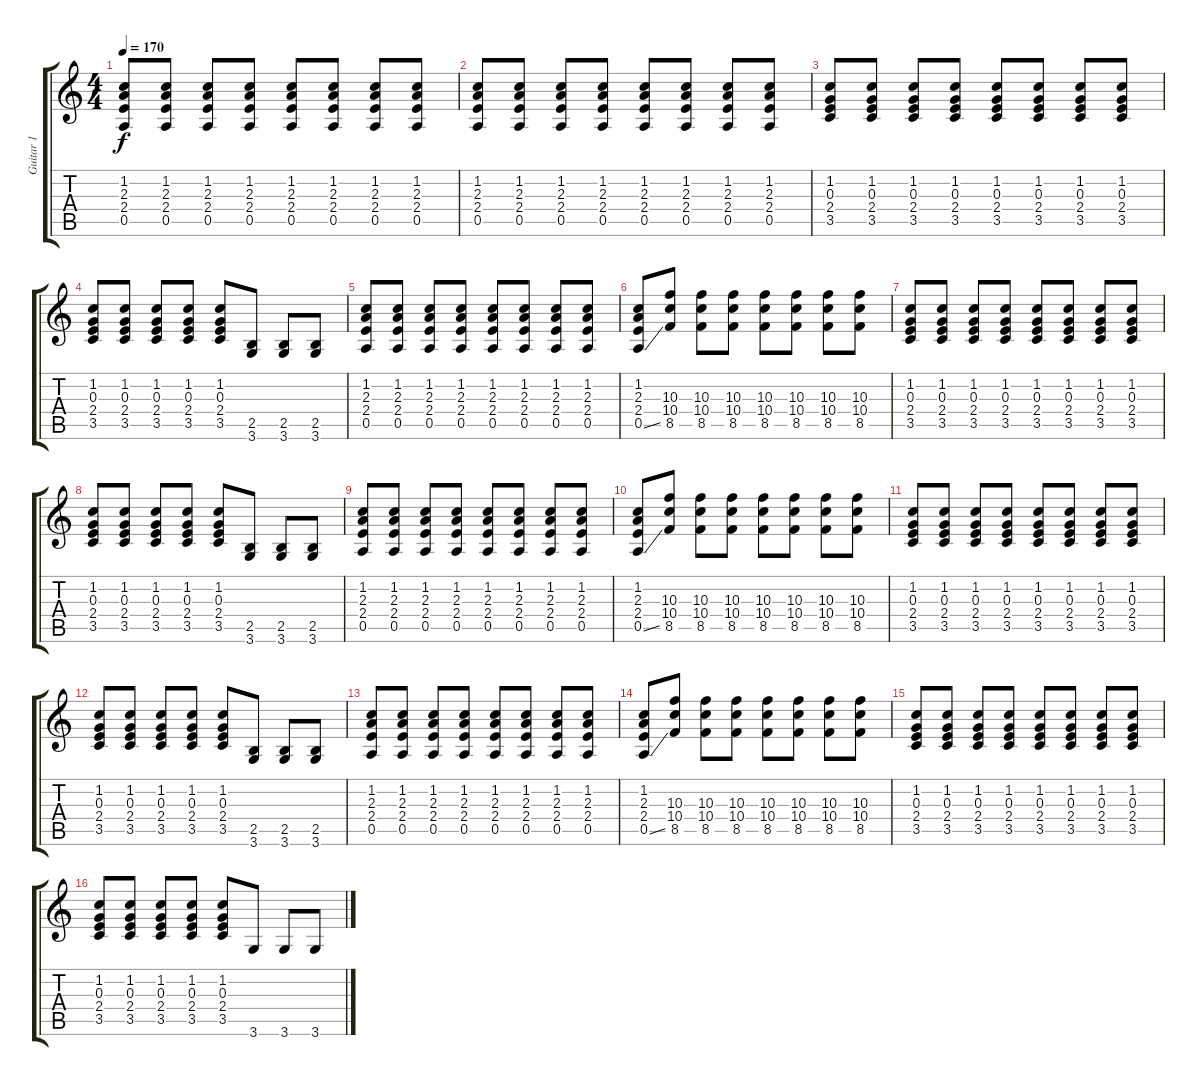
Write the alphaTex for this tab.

\track ("Guitar 1" "Guitar 1") {instrument electricguitarclean}
\staff {score tabs}
\tuning (E4 B3 G3 D3 A2 E2) {hide}
\ts (4 4)
\tempo 170
\clef g2
\ks c
(1.2 2.3 2.4 0.5).8{dy f} (1.2 2.3 2.4 0.5).8 (1.2 2.3 2.4 0.5).8 (1.2 2.3 2.4 0.5).8 (1.2 2.3 2.4 0.5).8 (1.2 2.3 2.4 0.5).8 (1.2 2.3 2.4 0.5).8 (1.2 2.3 2.4 0.5).8 |
(1.2 2.3 2.4 0.5).8 (1.2 2.3 2.4 0.5).8 (1.2 2.3 2.4 0.5).8 (1.2 2.3 2.4 0.5).8 (1.2 2.3 2.4 0.5).8 (1.2 2.3 2.4 0.5).8 (1.2 2.3 2.4 0.5).8 (1.2 2.3 2.4 0.5).8 |
(1.2 0.3 2.4 3.5).8 (1.2 0.3 2.4 3.5).8 (1.2 0.3 2.4 3.5).8 (1.2 0.3 2.4 3.5).8 (1.2 0.3 2.4 3.5).8 (1.2 0.3 2.4 3.5).8 (1.2 0.3 2.4 3.5).8 (1.2 0.3 2.4 3.5).8 |
(1.2 0.3 2.4 3.5).8 (1.2 0.3 2.4 3.5).8 (1.2 0.3 2.4 3.5).8 (1.2 0.3 2.4 3.5).8 (1.2 0.3 2.4 3.5).8 (2.5 3.6).8 (2.5 3.6).8 (2.5 3.6).8 |
(1.2 2.3 2.4 0.5).8 (1.2 2.3 2.4 0.5).8 (1.2 2.3 2.4 0.5).8 (1.2 2.3 2.4 0.5).8 (1.2 2.3 2.4 0.5).8 (1.2 2.3 2.4 0.5).8 (1.2 2.3 2.4 0.5).8 (1.2 2.3 2.4 0.5).8 |
(1.2 2.3 2.4 0.5{ss}).8 (10.3 10.4 8.5).8 (10.3 10.4 8.5).8 (10.3 10.4 8.5).8 (10.3 10.4 8.5).8 (10.3 10.4 8.5).8 (10.3 10.4 8.5).8 (10.3 10.4 8.5).8 |
(1.2 0.3 2.4 3.5).8 (1.2 0.3 2.4 3.5).8 (1.2 0.3 2.4 3.5).8 (1.2 0.3 2.4 3.5).8 (1.2 0.3 2.4 3.5).8 (1.2 0.3 2.4 3.5).8 (1.2 0.3 2.4 3.5).8 (1.2 0.3 2.4 3.5).8 |
(1.2 0.3 2.4 3.5).8 (1.2 0.3 2.4 3.5).8 (1.2 0.3 2.4 3.5).8 (1.2 0.3 2.4 3.5).8 (1.2 0.3 2.4 3.5).8 (2.5 3.6).8 (2.5 3.6).8 (2.5 3.6).8 |
(1.2 2.3 2.4 0.5).8 (1.2 2.3 2.4 0.5).8 (1.2 2.3 2.4 0.5).8 (1.2 2.3 2.4 0.5).8 (1.2 2.3 2.4 0.5).8 (1.2 2.3 2.4 0.5).8 (1.2 2.3 2.4 0.5).8 (1.2 2.3 2.4 0.5).8 |
(1.2 2.3 2.4 0.5{ss}).8 (10.3 10.4 8.5).8 (10.3 10.4 8.5).8 (10.3 10.4 8.5).8 (10.3 10.4 8.5).8 (10.3 10.4 8.5).8 (10.3 10.4 8.5).8 (10.3 10.4 8.5).8 |
(1.2 0.3 2.4 3.5).8 (1.2 0.3 2.4 3.5).8 (1.2 0.3 2.4 3.5).8 (1.2 0.3 2.4 3.5).8 (1.2 0.3 2.4 3.5).8 (1.2 0.3 2.4 3.5).8 (1.2 0.3 2.4 3.5).8 (1.2 0.3 2.4 3.5).8 |
(1.2 0.3 2.4 3.5).8 (1.2 0.3 2.4 3.5).8 (1.2 0.3 2.4 3.5).8 (1.2 0.3 2.4 3.5).8 (1.2 0.3 2.4 3.5).8 (2.5 3.6).8 (2.5 3.6).8 (2.5 3.6).8 |
(1.2 2.3 2.4 0.5).8 (1.2 2.3 2.4 0.5).8 (1.2 2.3 2.4 0.5).8 (1.2 2.3 2.4 0.5).8 (1.2 2.3 2.4 0.5).8 (1.2 2.3 2.4 0.5).8 (1.2 2.3 2.4 0.5).8 (1.2 2.3 2.4 0.5).8 |
(1.2 2.3 2.4 0.5{ss}).8 (10.3 10.4 8.5).8 (10.3 10.4 8.5).8 (10.3 10.4 8.5).8 (10.3 10.4 8.5).8 (10.3 10.4 8.5).8 (10.3 10.4 8.5).8 (10.3 10.4 8.5).8 |
(1.2 0.3 2.4 3.5).8 (1.2 0.3 2.4 3.5).8 (1.2 0.3 2.4 3.5).8 (1.2 0.3 2.4 3.5).8 (1.2 0.3 2.4 3.5).8 (1.2 0.3 2.4 3.5).8 (1.2 0.3 2.4 3.5).8 (1.2 0.3 2.4 3.5).8 |
(1.2 0.3 2.4 3.5).8 (1.2 0.3 2.4 3.5).8 (1.2 0.3 2.4 3.5).8 (1.2 0.3 2.4 3.5).8 (1.2 0.3 2.4 3.5).8 3.6.8 3.6.8 3.6.8
